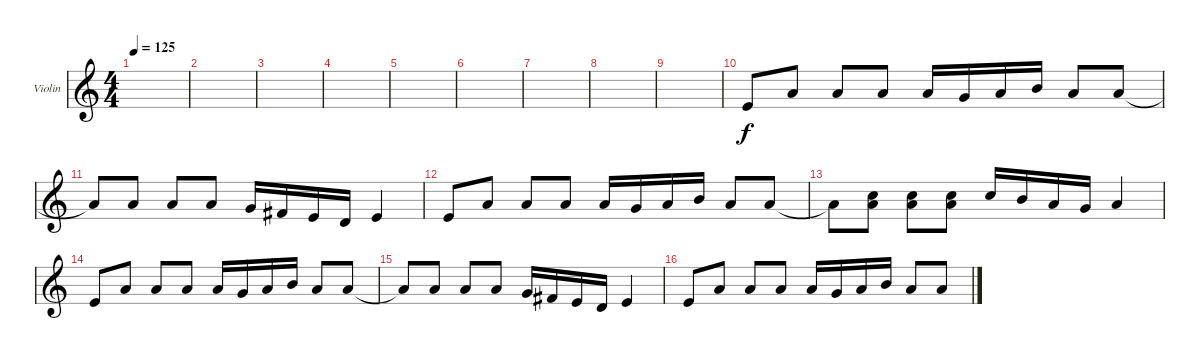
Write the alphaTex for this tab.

\defaultSystemsLayout 4
\bracketExtendMode groupsimilarinstruments
\firstSystemTrackNameOrientation horizontal
\otherSystemsTrackNameOrientation horizontal
\track ("Violin 2" "Violin") {instrument violin}
\staff {score}
\tuning (E5 A4 D4 G3)
\ts (4 4)
\tempo 125
\clef g2
\ks c
|
|
|
|
|
|
|
|
|
2.3.8 7.3.8 7.3.8 7.3.8 7.3.16 5.3.16 7.3.16 9.3.16 7.3.8 7.3.8 |
7.3{t}.8 7.3.8 7.3.8 7.3.8 5.3.16 4.3.16 2.3.16 0.3.16 2.3.4 |
2.3.8 7.3.8 7.3.8 7.3.8 7.3.16 5.3.16 7.3.16 9.3.16 7.3.8 7.3.8 |
7.3{t}.8 (3.2 7.3).8 (3.2 7.3).8 (3.2 7.3).8 3.2.16 2.2.16 7.3.16 5.3.16 7.3.4 |
2.3.8 7.3.8 7.3.8 7.3.8 7.3.16 5.3.16 7.3.16 9.3.16 7.3.8 7.3.8 |
7.3{t}.8 7.3.8 7.3.8 7.3.8 5.3.16 4.3.16 2.3.16 0.3.16 2.3.4 |
2.3.8 7.3.8 7.3.8 7.3.8 7.3.16 5.3.16 7.3.16 9.3.16 7.3.8 7.3.8
